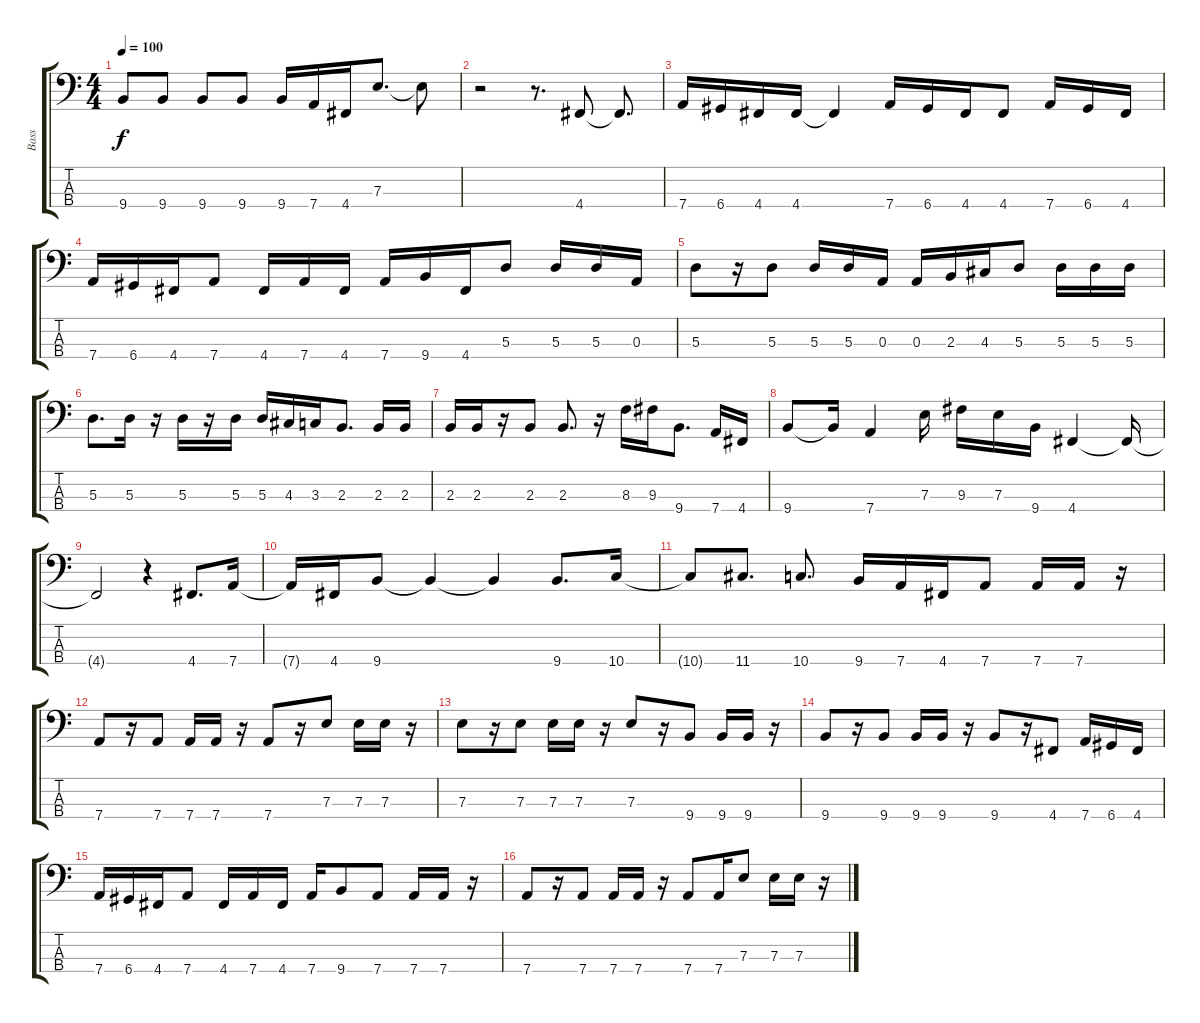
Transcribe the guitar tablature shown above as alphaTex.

\track ("Bass" "Bass") {instrument electricbasspick}
\staff {score tabs}
\tuning (G2 D2 A1 D1) {hide}
\ts (4 4)
\tempo 100
\clef f4
\ks c
9.4.8{dy f} 9.4.8 9.4.8 9.4.8 9.4.16 7.4.16 4.4.16 7.3.8{d} 7.3{t}.8 |
r.2 r.8{d} 4.4.8 4.4{t}.8{d} |
7.4.16 6.4.16 4.4.16 4.4.16 4.4{t}.4 7.4.16 6.4.16 4.4.16 4.4.8 7.4.16 6.4.16 4.4.16 |
7.4.16 6.4.16 4.4.16 7.4.8 4.4.16 7.4.16 4.4.16 7.4.16 9.4.16 4.4.16 5.3.8 5.3.16 5.3.16 0.3.16 |
5.3.8 r.16 5.3.8 5.3.16 5.3.16 0.3.16 0.3.16 2.3.16 4.3.16 5.3.8 5.3.16 5.3.16 5.3.16 |
5.3.8{d} 5.3.16 r.16 5.3.16 r.16 5.3.16 5.3.16 4.3.16 3.3.16 2.3.8{d} 2.3.16 2.3.16 |
2.3.16 2.3.16 r.16 2.3.8 2.3.8{d} r.16 8.3.16 9.3.16 9.4.8{d} 7.4.16 4.4.16 |
9.4.8 9.4{t}.16 7.4.4 7.3.16 9.3.16 7.3.16 9.4.16 4.4.4 4.4{t}.16 |
4.4{t}.2 r.4 4.4.8{d} 7.4.16 |
7.4{t}.16 4.4.16 9.4.8 9.4{t}.4 9.4{t}.4 9.4.8{d} 10.4.16 |
10.4{t}.8 11.4.8{d} 10.4.8{d} 9.4.16 7.4.16 4.4.16 7.4.8 7.4.16 7.4.16 r.16 |
7.4.8 r.16 7.4.8 7.4.16 7.4.16 r.16 7.4.8 r.16 7.3.8 7.3.16 7.3.16 r.16 |
7.3.8 r.16 7.3.8 7.3.16 7.3.16 r.16 7.3.8 r.16 9.4.8 9.4.16 9.4.16 r.16 |
9.4.8 r.16 9.4.8 9.4.16 9.4.16 r.16 9.4.8 r.16 4.4.8 7.4.16 6.4.16 4.4.16 |
7.4.16 6.4.16 4.4.16 7.4.8 4.4.16 7.4.16 4.4.16 7.4.16 9.4.8 7.4.8 7.4.16 7.4.16 r.16 |
7.4.8 r.16 7.4.8 7.4.16 7.4.16 r.16 7.4.8 7.4.16 7.3.8 7.3.16 7.3.16 r.16
